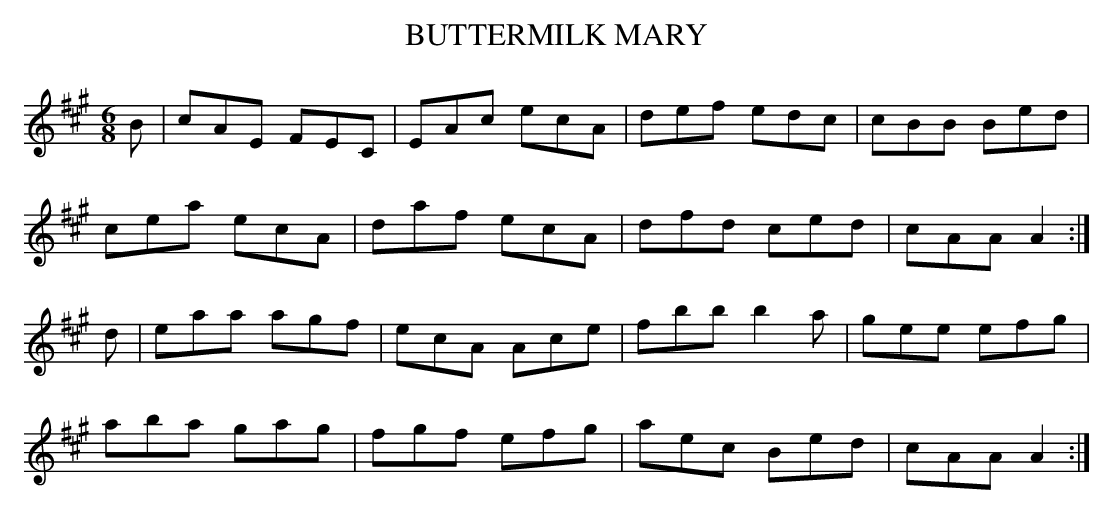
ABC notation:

X:1
T:BUTTERMILK MARY
M:6/8
L:1/8
K:A
B|cAE FEC|EAc ecA|def edc|cBB Bed|
cea ecA|daf ecA|dfd ced|cAA A2 :|
d|eaa agf|ecA Ace|fbb b2a|gee efg|
aba gag|fgf efg|aec Bed|cAA A2 :|
